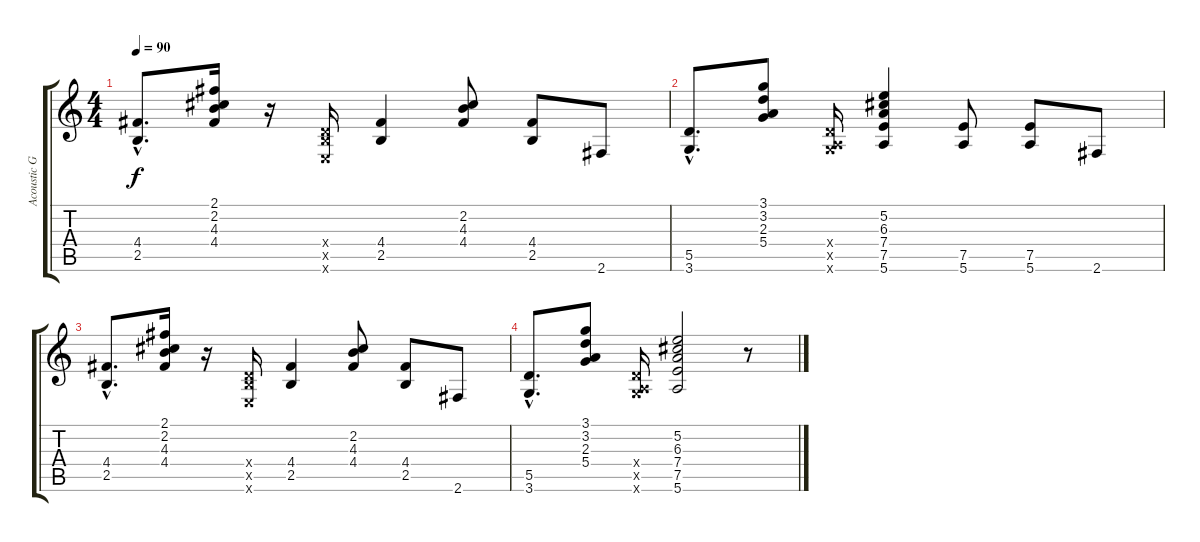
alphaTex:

\track ("Acoustic Gtr." "Acoustic G") {instrument acousticguitarsteel}
\staff {score tabs}
\tuning (E4 B3 G3 D3 A2 E2) {hide}
\ts (4 4)
\tempo 90
\clef g2
\ks c
(4.4{hac} 2.5{hac}).8{d dy f instrument acousticguitarsteel} (2.1 2.2 4.3 4.4).16 r.16 (0.4{x} 2.5{x} 0.6{x}).16 (4.4 2.5).4 (2.2 4.3 4.4).8 (4.4 2.5).8 2.6.8 |
(5.5{hac} 3.6{hac}).8{d} (3.1 3.2 2.3 5.4).8 (0.4{x} 0.5{x} 3.6{x}).16 (5.2 6.3 7.4 7.5 5.6).4 (7.5 5.6).8 (7.5 5.6).8 2.6.8 |
(4.4{hac} 2.5{hac}).8{d} (2.1 2.2 4.3 4.4).16 r.16 (0.4{x} 2.5{x} 0.6{x}).16 (4.4 2.5).4 (2.2 4.3 4.4).8 (4.4 2.5).8 2.6.8 |
(5.5{hac} 3.6{hac}).8{d} (3.1 3.2 2.3 5.4).8 (0.4{x} 0.5{x} 3.6{x}).16 (5.2 6.3 7.4 7.5 5.6).2 r.8
